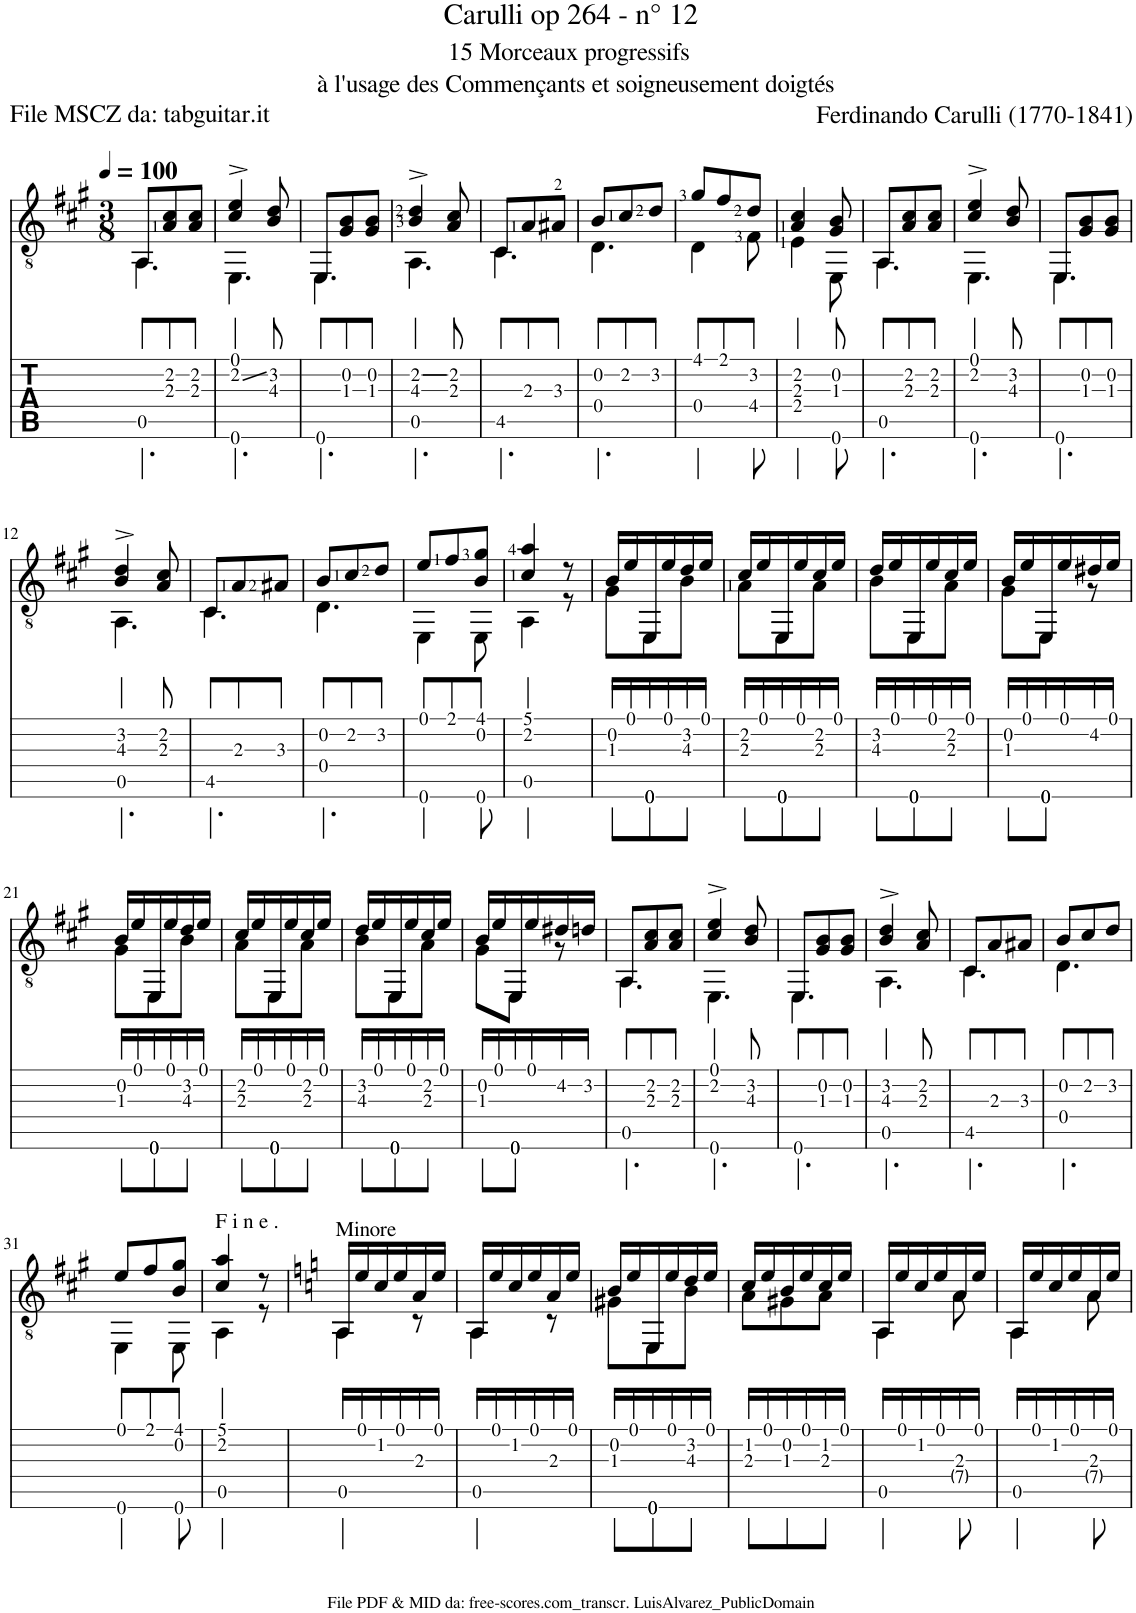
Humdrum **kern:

**kern	**kern
*part2	*part1
*staff2	*staff1
*I"Chitarra classica (Intavolatura)	*I"Guitar
*stria6	*
*	*clefGv2
*k[f#c#g#]	*k[f#c#g#]
*M3/8	*M3/8
*MM100	*MM100
=1	=1
*^	*^
8AA/L	4.AA\	8AA/L	4.AA\
8A/ 8c#/	.	8A/ 8c#/	.
8A/ 8c#/J	.	8A/ 8c#/J	.
=2	=2	=2	=2
4c#/ 4e/	4.EE\	4c#/^ 4e/^	4.EE\
8B/ 8d/	.	8B/ 8d/	.
=3	=3	=3	=3
8EE/L	4.EE\	8EE/L	4.EE\
8G#/ 8B/	.	8G#/ 8B/	.
8G#/ 8B/J	.	8G#/ 8B/J	.
=4	=4	=4	=4
4B/ 4c#/	4.AA\	4B/^ 4d/^	4.AA\
8A/ 8c#/	.	8A/ 8c#/	.
=5	=5	=5	=5
8C#/L	4.C#\	8C#/L	4.C#\
8A/	.	8A/	.
8A#X/J	.	8A#X/J	.
=6	=6	=6	=6
8B/L	4.D\	8B/L	4.D\
8c#/	.	8c#/	.
8d/J	.	8d/J	.
=7	=7	=7	=7
8g#/L	4D\	8g#/L	4D\
8f#/	.	8f#/	.
8d/J	8F#\	8d/J	8F#\
=8	=8	=8	=8
4A/ 4c#/	4E\	4A/ 4c#/	4E\
8G#/ 8B/	8EE\	8G#/ 8B/	8EE\
=9	=9	=9	=9
8AA/L	4.AA\	8AA/L	4.AA\
8A/ 8c#/	.	8A/ 8c#/	.
8A/ 8c#/J	.	8A/ 8c#/J	.
=10	=10	=10	=10
4c#/ 4e/	4.EE\	4c#/^ 4e/^	4.EE\
8B/ 8d/	.	8B/ 8d/	.
=11	=11	=11	=11
8EE/L	4.EE\	8EE/L	4.EE\
8G#/ 8B/	.	8G#/ 8B/	.
8G#/ 8B/J	.	8G#/ 8B/J	.
!!LO:LB:g=z	!!
=12	=12	=12	=12
4B/ 4d/	4.AA\	4B/^ 4d/^	4.AA\
8A/ 8c#/	.	8A/ 8c#/	.
=13	=13	=13	=13
8C#/L	4.C#\	8C#/L	4.C#\
8A/	.	8A/	.
8A#X/J	.	8A#X/J	.
=14	=14	=14	=14
8B/L	4.D\	8B/L	4.D\
8c#/	.	8c#/	.
8d/J	.	8d/J	.
=15	=15	=15	=15
8e/L	4EE\	8e/L	4EE\
8f#/	.	8f#/	.
8B/ 8g#/J	8EE\	8B/ 8g#/J	8EE\
=16	=16	=16	=16
4c#/ 4a/	4AA\	4c#/ 4a/	4AA\
8r	8r	8r	8r
=17	=17	=17	=17
16B/LL	8G#\L	16B/LL	8G#\L
16e/	.	16e/	.
16EE/	8EE\	16EE/	8EE\
16e/	.	16e/	.
16d/	8B\J	16d/	8B\J
16e/JJ	.	16e/JJ	.
=18	=18	=18	=18
16c#/LL	8A\L	16c#/LL	8A\L
16e/	.	16e/	.
16EE/	8EE\	16EE/	8EE\
16e/	.	16e/	.
16c#/	8A\J	16c#/	8A\J
16e/JJ	.	16e/JJ	.
=19	=19	=19	=19
16d/LL	8B\L	16d/LL	8B\L
16e/	.	16e/	.
16EE/	8EE\	16EE/	8EE\
16e/	.	16e/	.
16c#/	8A\J	16c#/	8A\J
16e/JJ	.	16e/JJ	.
=20	=20	=20	=20
16B/LL	8G#\L	16B/LL	8G#\L
16e/	.	16e/	.
16EE/	8EE\J	16EE/	8EE\J
16e/	.	16e/	.
16d#X/	8r	16d#X/	8r
16e/JJ	.	16e/JJ	.
!!LO:LB:g=z	!!
=21	=21	=21	=21
16B/LL	8G#\L	16B/LL	8G#\L
16e/	.	16e/	.
16EE/	8EE\	16EE/	8EE\
16e/	.	16e/	.
16d/	8B\J	16d/	8B\J
16e/JJ	.	16e/JJ	.
=22	=22	=22	=22
16c#/LL	8A\L	16c#/LL	8A\L
16e/	.	16e/	.
16EE/	8EE\	16EE/	8EE\
16e/	.	16e/	.
16c#/	8A\J	16c#/	8A\J
16e/JJ	.	16e/JJ	.
=23	=23	=23	=23
16d/LL	8B\L	16d/LL	8B\L
16e/	.	16e/	.
16EE/	8EE\	16EE/	8EE\
16e/	.	16e/	.
16c#/	8A\J	16c#/	8A\J
16e/JJ	.	16e/JJ	.
=24	=24	=24	=24
16B/LL	8G#\L	16B/LL	8G#\L
16e/	.	16e/	.
16EE/	8EE\J	16EE/	8EE\J
16e/	.	16e/	.
16d#X/	8r	16d#X/	8r
16dn/JJ	.	16dn/JJ	.
=25	=25	=25	=25
8AA/L	4.AA\	8AA/L	4.AA\
8A/ 8c#/	.	8A/ 8c#/	.
8A/ 8c#/J	.	8A/ 8c#/J	.
=26	=26	=26	=26
4c#/ 4e/	4.EE\	4c#/^ 4e/^	4.EE\
8B/ 8d/	.	8B/ 8d/	.
=27	=27	=27	=27
8EE/L	4.EE\	8EE/L	4.EE\
8G#/ 8B/	.	8G#/ 8B/	.
8G#/ 8B/J	.	8G#/ 8B/J	.
=28	=28	=28	=28
4B/ 4d/	4.AA\	4B/^ 4d/^	4.AA\
8A/ 8c#/	.	8A/ 8c#/	.
=29	=29	=29	=29
8C#/L	4.C#\	8C#/L	4.C#\
8A/	.	8A/	.
8A#X/J	.	8A#X/J	.
=30	=30	=30	=30
8B/L	4.D\	8B/L	4.D\
8c#/	.	8c#/	.
8d/J	.	8d/J	.
!!LO:LB:g=z	!!
=31	=31	=31	=31
8e/L	4EE\	8e/L	4EE\
8f#/	.	8f#/	.
8B/ 8g#/J	8EE\	8B/ 8g#/J	8EE\
=32	=32	=32	=32
4c#/ 4a/	4AA\	4c#/ 4a/	4AA\
8r	8r	8r	8r
=33	=33	=33	=33
*k[]	*	*k[]	*
!	!	!LO:TX:a:t=Minore	!
16AA/LL	4AA\	16AA/LL	4AA\
16e/	.	16e/	.
16c/	.	16c/	.
16e/	.	16e/	.
16A/	8r	16A/	8r
16e/JJ	.	16e/JJ	.
=34	=34	=34	=34
16AA/LL	4AA\	16AA/LL	4AA\
16e/	.	16e/	.
16c/	.	16c/	.
16e/	.	16e/	.
16A/	8r	16A/	8r
16e/JJ	.	16e/JJ	.
=35	=35	=35	=35
16B/LL	8G#X\L	16B/LL	8G#X\L
16e/	.	16e/	.
16EE/	8EE\	16EE/	8EE\
16e/	.	16e/	.
16d/	8B\J	16d/	8B\J
16e/JJ	.	16e/JJ	.
=36	=36	=36	=36
16c/LL	8A\L	16c/LL	8A\L
16e/	.	16e/	.
16B/	8G#X\	16B/	8G#X\
16e/	.	16e/	.
16c/	8A\J	16c/	8A\J
16e/JJ	.	16e/JJ	.
=37	=37	=37	=37
16AA/LL	4AA\	16AA/LL	4AA\
16e/	.	16e/	.
16c/	.	16c/	.
16e/	.	16e/	.
16A/	8A\	16A/	8A\
16e/JJ	.	16e/JJ	.
=38	=38	=38	=38
16AA/LL	4AA\	16AA/LL	4AA\
16e/	.	16e/	.
16c/	.	16c/	.
16e/	.	16e/	.
16A/	8A\	16A/	8A\
16e/JJ	.	16e/JJ	.
*v	*v	*	*
*	*v	*v
=	=
*-	*-
